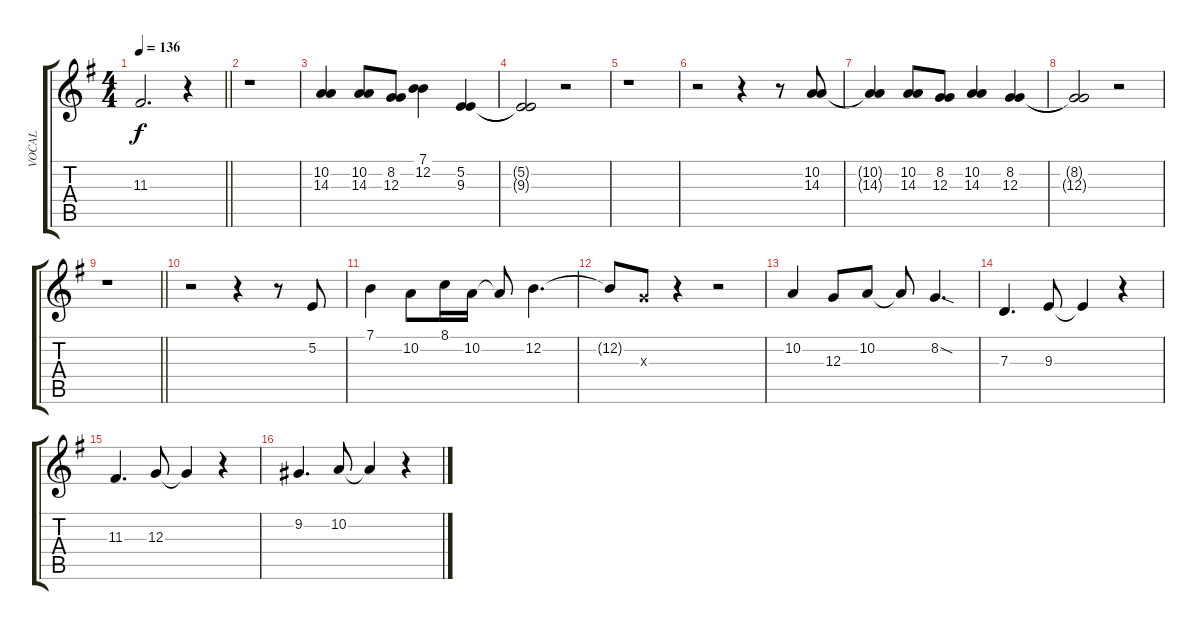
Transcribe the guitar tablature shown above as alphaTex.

\track ("VOCAL" "VOCAL") {instrument stringensemble1}
\staff {score tabs}
\tuning (E4 B3 G3 D3 A2 E2) {hide}
\ts (4 4)
\tempo 136
\clef g2
\barLineRight lightlight
\ks eminor
11.3.2{d dy f} r.4 |
r.1 |
(10.2 14.3).4 (10.2 14.3).8 (8.2 12.3).8 (7.1 12.2).4 (5.2 9.3).4 |
(5.2{t} 9.3{t}).2 r.2 |
r.1 |
r.2 r.4 r.8 (10.2 14.3).8 |
(10.2{t} 14.3{t}).4 (10.2 14.3).8 (8.2 12.3).8 (10.2 14.3).4 (8.2 12.3).4 |
(8.2{t} 12.3{t}).2 r.2 |
\barLineRight lightlight
r.1 |
r.2 r.4 r.8 5.2.8 |
7.1.4 10.2.8 8.1.16 10.2.16 10.2{t}.8 12.2.4{d} |
12.2{t}.8 12.3{x}.8 r.4 r.2 |
10.2.4 12.3.8 10.2.8 10.2{t}.8 8.2{sod}.4{d} |
7.3.4{d} 9.3.8 9.3{t}.4 r.4 |
11.3.4{d} 12.3.8 12.3{t}.4 r.4 |
9.2.4{d} 10.2.8 10.2{t}.4 r.4
